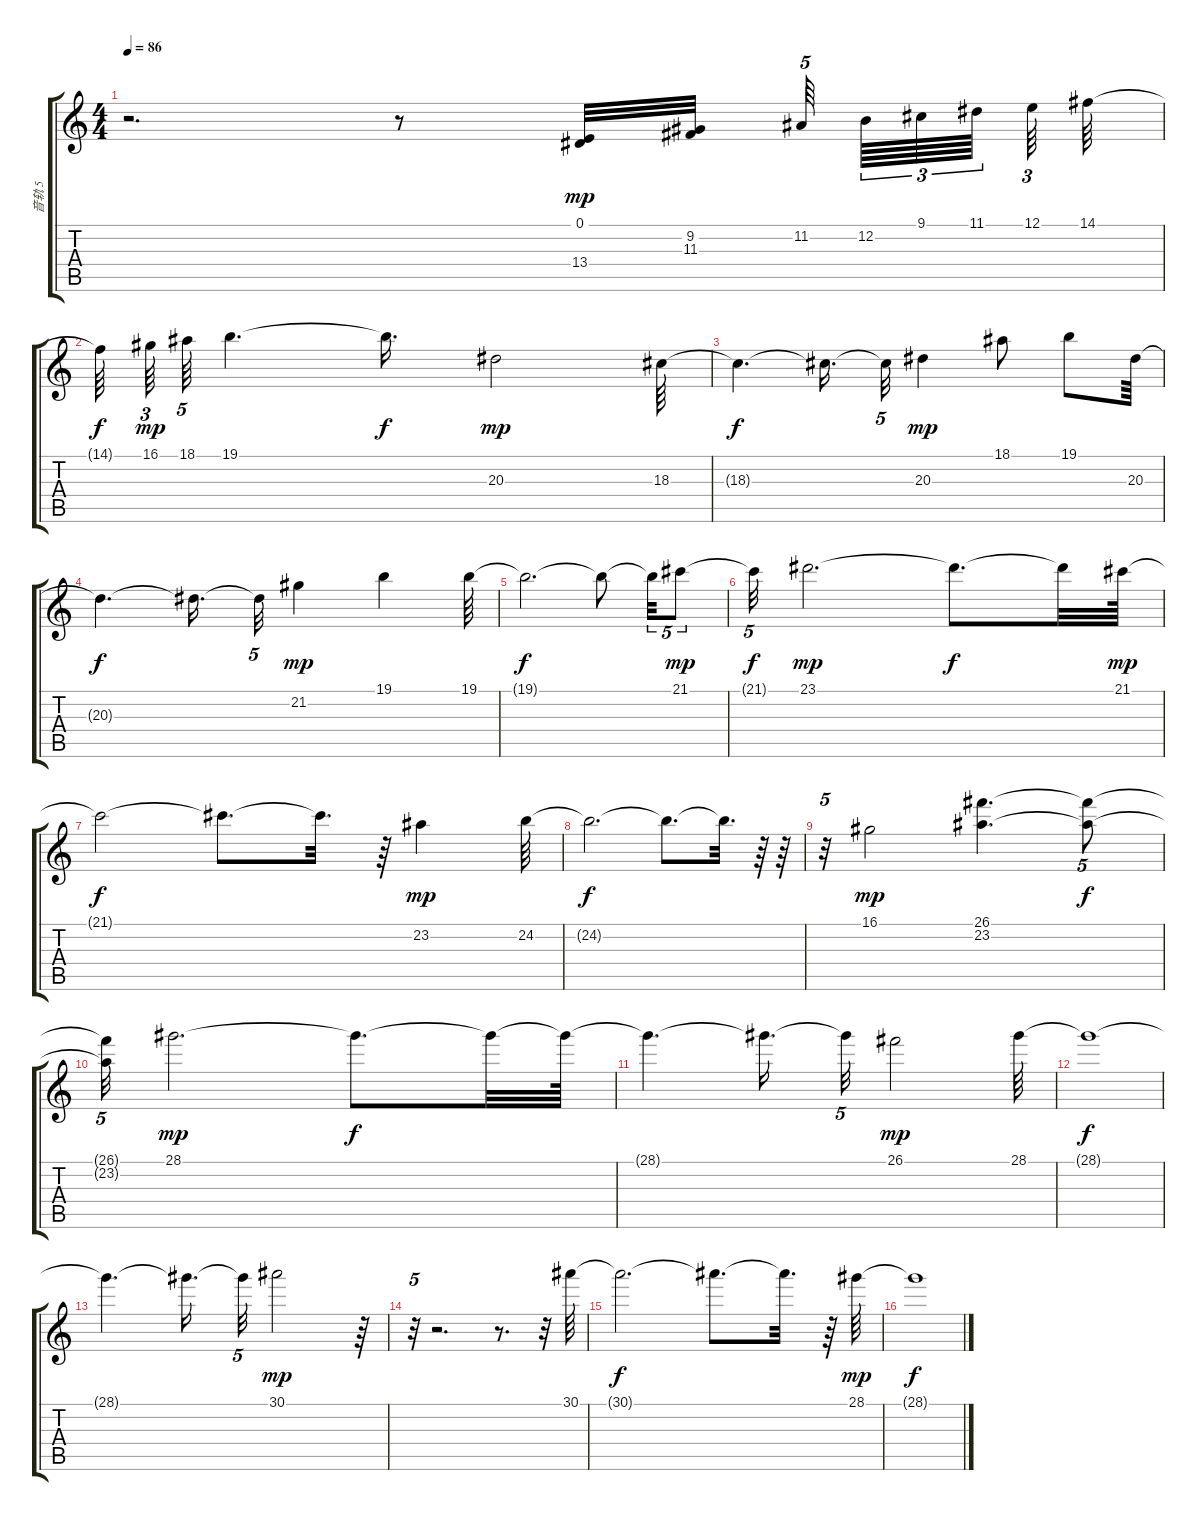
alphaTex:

\track ("音轨 5" "音轨 5") {instrument stringensemble1}
\staff {score tabs}
\tuning (E4 B3 G3 D3 A2 E2) {hide}
\ts (4 4)
\tempo 86
\clef g2
\ks c
r.2{d dy f} r.8 (0.1 13.4).32{dy mp} (9.2 11.3).32{beam splitsecondary} 11.2.64{tu (5 4)} 12.2.64{tu (3 2)} 9.1.64{tu (3 2)} 11.1.64{tu (3 2)} 12.1.64{tu (3 2) beam splitsecondary} 14.1.64 |
14.1{t}.64{dy f beam splitsecondary} 16.1.64{tu (3 2) dy mp} 18.1.64{tu (5 4)} 19.1.4{d} 19.1{t}.16{d dy f} 20.3.2{dy mp} 18.3.64 |
18.3{t}.4{d dy f} 18.3{t}.16{d} 18.3{t}.32{tu (5 4)} 20.3.4{dy mp} 18.1.8 19.1.8 20.3.64 |
20.3{t}.4{d dy f} 20.3{t}.16{d} 20.3{t}.32{tu (5 4)} 21.2.4{dy mp} 19.1.4 19.1.64 |
19.1{t}.2{d dy f} 19.1{t}.8 19.1{t}.32{tu (5 4)} 21.1.8{tu (5 4) dy mp} |
21.1{t}.32{tu (5 4) dy f} 23.1.2{d dy mp} 23.1{t}.8{d dy f} 23.1{t}.32 21.1.64{dy mp} |
21.1{t}.2{dy f} 21.1{t}.8{d} 21.1{t}.32{d} r.64 23.2.4{dy mp} 24.2.64 |
24.2{t}.2{d dy f} 24.2{t}.8{d} 24.2{t}.32{d} r.64 r.64 |
r.32{tu (5 4)} 16.1.2{dy mp} (26.1 23.2).4{d} (26.1{t} 23.2{t}).8{tu (5 4) dy f} |
(26.1{t} 23.2{t}).32{tu (5 4)} 28.1.2{d dy mp} 28.1{t}.8{d dy f} 28.1{t}.32 28.1{t}.64 |
28.1{t}.4{d} 28.1{t}.16{d} 28.1{t}.32{tu (5 4)} 26.1.2{dy mp} 28.1.64 |
28.1{t}.1{dy f} |
28.1{t}.4{d} 28.1{t}.16{d} 28.1{t}.32{tu (5 4)} 30.1.2{dy mp} r.64 |
r.32{tu (5 4)} r.2{d} r.8{d} r.32 30.1.64 |
30.1{t}.2{d dy f} 30.1{t}.8{d} 30.1{t}.32{d} r.64 28.1.64{dy mp} |
28.1{t}.1{dy f}
